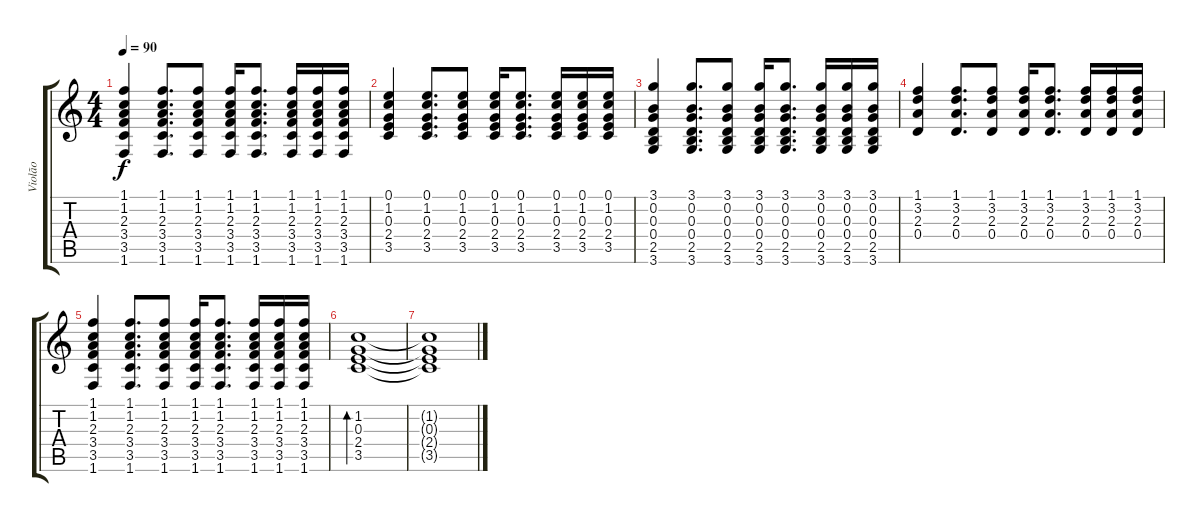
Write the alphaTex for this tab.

\track ("Violão" "Violão") {instrument acousticguitarsteel}
\staff {score tabs}
\tuning (E4 B3 G3 D3 A2 E2) {hide}
\ts (4 4)
\tempo 90
\clef g2
\ks c
(1.1 1.2 2.3 3.4 3.5 1.6).4{dy f} (1.1 1.2 2.3 3.4 3.5 1.6).8{d} (1.1 1.2 2.3 3.4 3.5 1.6).8 (1.1 1.2 2.3 3.4 3.5 1.6).16 (1.1 1.2 2.3 3.4 3.5 1.6).8{d} (1.1 1.2 2.3 3.4 3.5 1.6).16 (1.1 1.2 2.3 3.4 3.5 1.6).16 (1.1 1.2 2.3 3.4 3.5 1.6).16 |
(0.1 1.2 0.3 2.4 3.5).4 (0.1 1.2 0.3 2.4 3.5).8{d} (0.1 1.2 0.3 2.4 3.5).8 (0.1 1.2 0.3 2.4 3.5).16 (0.1 1.2 0.3 2.4 3.5).8{d} (0.1 1.2 0.3 2.4 3.5).16 (0.1 1.2 0.3 2.4 3.5).16 (0.1 1.2 0.3 2.4 3.5).16 |
(3.1 0.2 0.3 0.4 2.5 3.6).4 (3.1 0.2 0.3 0.4 2.5 3.6).8{d} (3.1 0.2 0.3 0.4 2.5 3.6).8 (3.1 0.2 0.3 0.4 2.5 3.6).16 (3.1 0.2 0.3 0.4 2.5 3.6).8{d} (3.1 0.2 0.3 0.4 2.5 3.6).16 (3.1 0.2 0.3 0.4 2.5 3.6).16 (3.1 0.2 0.3 0.4 2.5 3.6).16 |
(1.1 3.2 2.3 0.4).4 (1.1 3.2 2.3 0.4).8{d} (1.1 3.2 2.3 0.4).8 (1.1 3.2 2.3 0.4).16 (1.1 3.2 2.3 0.4).8{d} (1.1 3.2 2.3 0.4).16 (1.1 3.2 2.3 0.4).16 (1.1 3.2 2.3 0.4).16 |
(1.1 1.2 2.3 3.4 3.5 1.6).4 (1.1 1.2 2.3 3.4 3.5 1.6).8{d} (1.1 1.2 2.3 3.4 3.5 1.6).8 (1.1 1.2 2.3 3.4 3.5 1.6).16 (1.1 1.2 2.3 3.4 3.5 1.6).8{d} (1.1 1.2 2.3 3.4 3.5 1.6).16 (1.1 1.2 2.3 3.4 3.5 1.6).16 (1.1 1.2 2.3 3.4 3.5 1.6).16 |
(1.2 0.3 2.4 3.5).1{bd 240} |
(1.2{t} 0.3{t} 2.4{t} 3.5{t}).1
